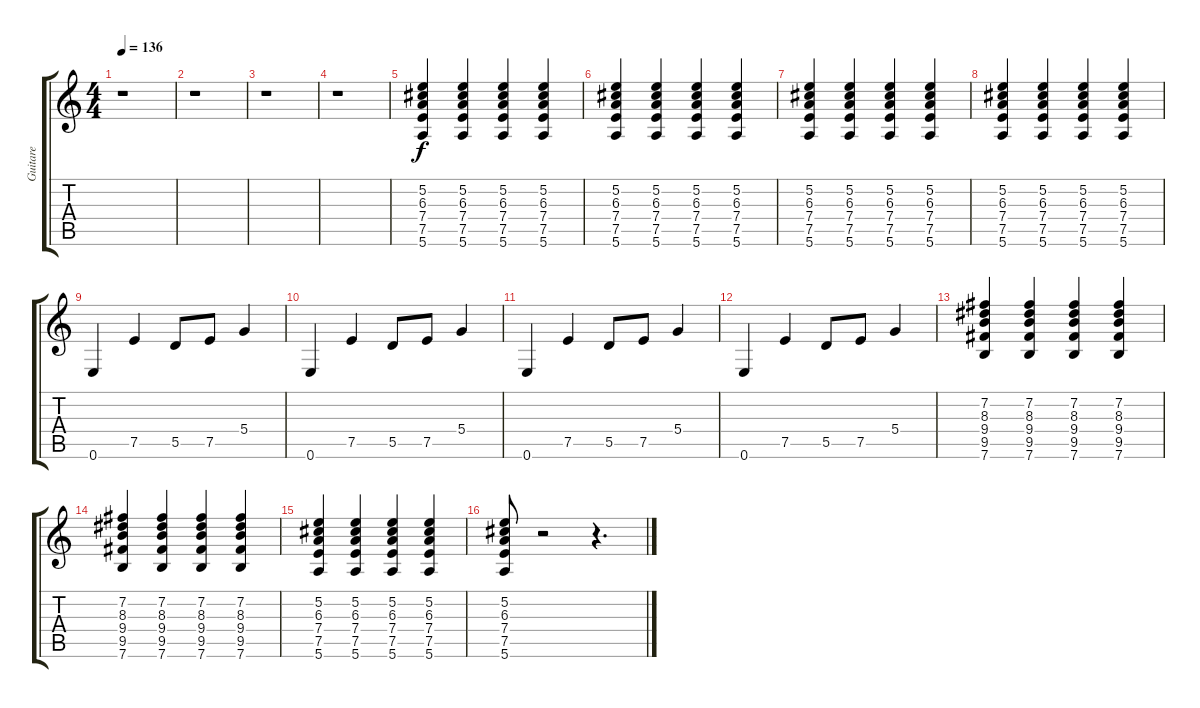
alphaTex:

\track ("Guitare" "Guitare") {instrument overdrivenguitar}
\staff {score tabs}
\tuning (E4 B3 G3 D3 A2 E2) {hide}
\ts (4 4)
\tempo 136
\clef g2
\ks c
r.1{dy f} |
r.1 |
r.1 |
r.1 |
(5.2 6.3 7.4 7.5 5.6).4 (5.2 6.3 7.4 7.5 5.6).4 (5.2 6.3 7.4 7.5 5.6).4 (5.2 6.3 7.4 7.5 5.6).4 |
(5.2 6.3 7.4 7.5 5.6).4 (5.2 6.3 7.4 7.5 5.6).4 (5.2 6.3 7.4 7.5 5.6).4 (5.2 6.3 7.4 7.5 5.6).4 |
(5.2 6.3 7.4 7.5 5.6).4 (5.2 6.3 7.4 7.5 5.6).4 (5.2 6.3 7.4 7.5 5.6).4 (5.2 6.3 7.4 7.5 5.6).4 |
(5.2 6.3 7.4 7.5 5.6).4 (5.2 6.3 7.4 7.5 5.6).4 (5.2 6.3 7.4 7.5 5.6).4 (5.2 6.3 7.4 7.5 5.6).4 |
0.6.4 7.5.4 5.5.8 7.5.8 5.4.4 |
0.6.4 7.5.4 5.5.8 7.5.8 5.4.4 |
0.6.4 7.5.4 5.5.8 7.5.8 5.4.4 |
0.6.4 7.5.4 5.5.8 7.5.8 5.4.4 |
(7.2 8.3 9.4 9.5 7.6).4 (7.2 8.3 9.4 9.5 7.6).4 (7.2 8.3 9.4 9.5 7.6).4 (7.2 8.3 9.4 9.5 7.6).4 |
(7.2 8.3 9.4 9.5 7.6).4 (7.2 8.3 9.4 9.5 7.6).4 (7.2 8.3 9.4 9.5 7.6).4 (7.2 8.3 9.4 9.5 7.6).4 |
(5.2 6.3 7.4 7.5 5.6).4 (5.2 6.3 7.4 7.5 5.6).4 (5.2 6.3 7.4 7.5 5.6).4 (5.2 6.3 7.4 7.5 5.6).4 |
(5.2 6.3 7.4 7.5 5.6).8 r.2 r.4{d}
